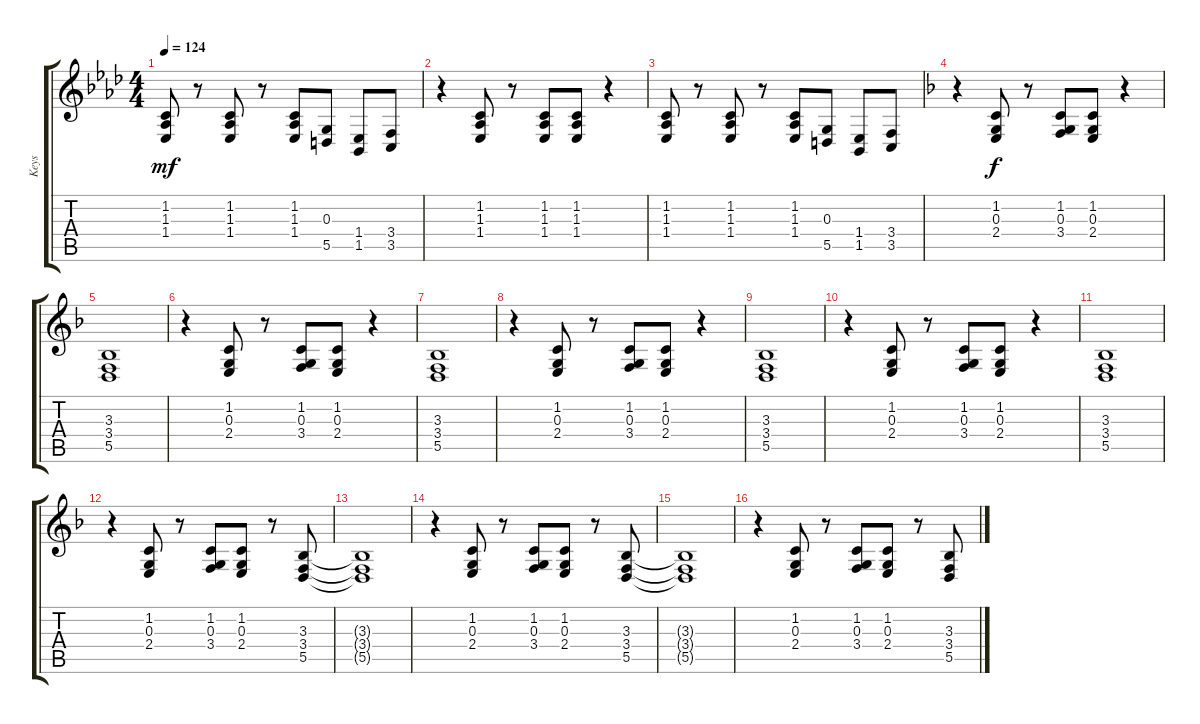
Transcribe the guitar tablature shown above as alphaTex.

\track ("Keys" "Keys") {instrument churchorgan}
\staff {score tabs}
\tuning (E4 B3 G3 D3 A2 E2) {hide}
\ts (4 4)
\tempo 124
\clef g2
\ks fminor
(1.2 1.3 1.4).8{dy mf} r.8 (1.2 1.3 1.4).8 r.8 (1.2 1.3 1.4).8 (0.3 5.5).8 (1.4 1.5).8 (3.4 3.5).8 |
r.4 (1.2 1.3 1.4).8 r.8 (1.2 1.3 1.4).8 (1.2 1.3 1.4).8 r.4 |
(1.2 1.3 1.4).8 r.8 (1.2 1.3 1.4).8 r.8 (1.2 1.3 1.4).8 (0.3 5.5).8 (1.4 1.5).8 (3.4 3.5).8 |
\ks dminor
r.4 (1.2 0.3 2.4).8{dy f} r.8 (1.2 0.3 3.4).8 (1.2 0.3 2.4).8 r.4 |
(3.3 3.4 5.5).1 |
r.4 (1.2 0.3 2.4).8 r.8 (1.2 0.3 3.4).8 (1.2 0.3 2.4).8 r.4 |
(3.3 3.4 5.5).1 |
r.4 (1.2 0.3 2.4).8 r.8 (1.2 0.3 3.4).8 (1.2 0.3 2.4).8 r.4 |
(3.3 3.4 5.5).1 |
r.4 (1.2 0.3 2.4).8 r.8 (1.2 0.3 3.4).8 (1.2 0.3 2.4).8 r.4 |
(3.3 3.4 5.5).1 |
r.4 (1.2 0.3 2.4).8 r.8 (1.2 0.3 3.4).8 (1.2 0.3 2.4).8 r.8 (3.3 3.4 5.5).8 |
(3.3{t} 3.4{t} 5.5{t}).1 |
r.4 (1.2 0.3 2.4).8 r.8 (1.2 0.3 3.4).8 (1.2 0.3 2.4).8 r.8 (3.3 3.4 5.5).8 |
(3.3{t} 3.4{t} 5.5{t}).1 |
r.4 (1.2 0.3 2.4).8 r.8 (1.2 0.3 3.4).8 (1.2 0.3 2.4).8 r.8 (3.3 3.4 5.5).8
